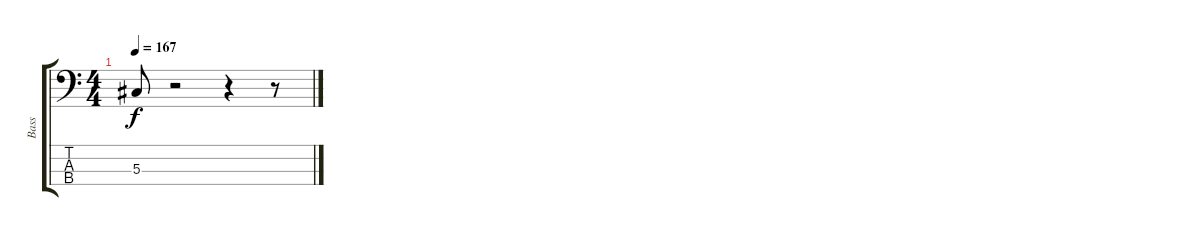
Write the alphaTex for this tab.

\track ("Bass" "Bass") {instrument electricbasspick}
\staff {score tabs}
\tuning (Gb2 Db2 Ab1 Db1) {hide}
\ts (4 4)
\tempo 167
\clef f4
\ks c
5.3.8{dy f} r.2 r.4 r.8
